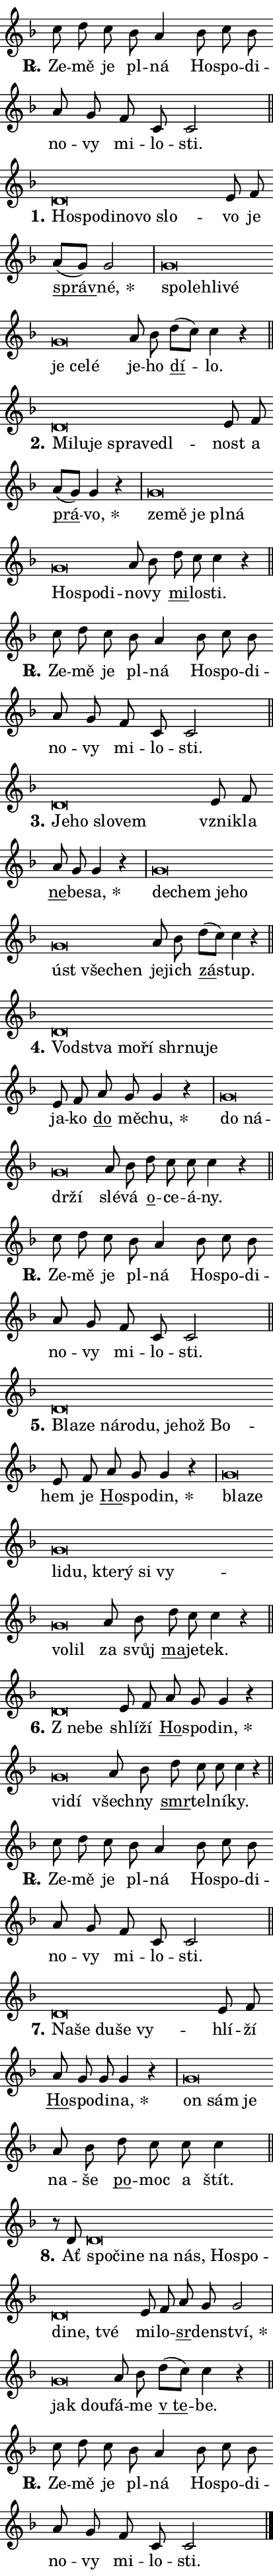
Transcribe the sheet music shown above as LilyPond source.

\version "2.24.0"
\header { tagline = "" }
\paper {
  indent = 0\cm
  top-margin = 0\cm
  right-margin = 0\cm
  bottom-margin = 0\cm
  left-margin = 0\cm
  paper-width = 7\cm
  page-breaking = #ly:one-page-breaking
  system-system-spacing.basic-distance = #11
  score-system-spacing.basic-distance = #11
  ragged-last = ##f
}


%% Author: Thomas Morley
%% https://lists.gnu.org/archive/html/lilypond-user/2020-05/msg00002.html
#(define (line-position grob)
"Returns position of @var[grob} in current system:
   @code{'start}, if at first time-step
   @code{'end}, if at last time-step
   @code{'middle} otherwise
"
  (let* ((col (ly:item-get-column grob))
         (ln (ly:grob-object col 'left-neighbor))
         (rn (ly:grob-object col 'right-neighbor))
         (col-to-check-left (if (ly:grob? ln) ln col))
         (col-to-check-right (if (ly:grob? rn) rn col))
         (break-dir-left
           (and
             (ly:grob-property col-to-check-left 'non-musical #f)
             (ly:item-break-dir col-to-check-left)))
         (break-dir-right
           (and
             (ly:grob-property col-to-check-right 'non-musical #f)
             (ly:item-break-dir col-to-check-right))))
        (cond ((eqv? 1 break-dir-left) 'start)
              ((eqv? -1 break-dir-right) 'end)
              (else 'middle))))

#(define (tranparent-at-line-position vctor)
  (lambda (grob)
  "Relying on @code{line-position} select the relevant enry from @var{vctor}.
Used to determine transparency,"
    (case (line-position grob)
      ((end) (not (vector-ref vctor 0)))
      ((middle) (not (vector-ref vctor 1)))
      ((start) (not (vector-ref vctor 2))))))

noteHeadBreakVisibility =
#(define-music-function (break-visibility)(vector?)
"Makes @code{NoteHead}s transparent relying on @var{break-visibility}"
#{
  \override NoteHead.transparent =
    #(tranparent-at-line-position break-visibility)
#})

#(define delete-ledgers-for-transparent-note-heads
  (lambda (grob)
    "Reads whether a @code{NoteHead} is transparent.
If so this @code{NoteHead} is removed from @code{'note-heads} from
@var{grob}, which is supposed to be @code{LedgerLineSpanner}.
As a result ledgers are not printed for this @code{NoteHead}"
    (let* ((nhds-array (ly:grob-object grob 'note-heads))
           (nhds-list
             (if (ly:grob-array? nhds-array)
                 (ly:grob-array->list nhds-array)
                 '()))
           ;; Relies on the transparent-property being done before
           ;; Staff.LedgerLineSpanner.after-line-breaking is executed.
           ;; This is fragile ...
           (to-keep
             (remove
               (lambda (nhd)
                 (ly:grob-property nhd 'transparent #f))
               nhds-list)))
      ;; TODO find a better method to iterate over grob-arrays, similiar
      ;; to filter/remove etc for lists
      ;; For now rebuilt from scratch
      (set! (ly:grob-object grob 'note-heads)  '())
      (for-each
        (lambda (nhd)
          (ly:pointer-group-interface::add-grob grob 'note-heads nhd))
        to-keep))))

hideNotes = {
  \noteHeadBreakVisibility #begin-of-line-visible
}
unHideNotes = {
  \noteHeadBreakVisibility #all-visible
}

% work-around for resetting accidentals
% https://lilypond.org/doc/v2.23/Documentation/notation/displaying-rhythms#unmetered-music
cadenzaMeasure = {
  \cadenzaOff
  \partial 1024 s1024
  \cadenzaOn
}

#(define-markup-command (accent layout props text) (markup?)
  "Underline accented syllable"
  (interpret-markup layout props
    #{\markup \override #'(offset . 4.3) \underline { #text }#}))

responsum = \markup \concat {
  "R" \hspace #-1.05 \path #0.1 #'((moveto 0 0.07) (lineto 0.9 0.8)) \hspace #0.05 "."
}

\layout {
    \context {
        \Staff
        \remove "Time_signature_engraver"
        \override LedgerLineSpanner.after-line-breaking = #delete-ledgers-for-transparent-note-heads
    }
    \context {
        \Voice {
            \override NoteHead.output-attributes = #'((class . "notehead"))
            \override Hairpin.height = #0.55
        }
    }
    \context {
        \Lyrics {
            \override StanzaNumber.output-attributes = #'((class . "stanzanumber"))
            \override LyricSpace.minimum-distance = #0.9
            \override LyricText.font-name = #"TeX Gyre Schola"
            \override LyricText.font-size = 1
            \override StanzaNumber.font-name = #"TeX Gyre Schola Bold"
            \override StanzaNumber.font-size = 1
        }
    }
}

% magnetic-lyrics.ily
%
%   written by
%     Jean Abou Samra <jean@abou-samra.fr>
%     Werner Lemberg <wl@gnu.org>
%
%   adapted by
%     Jiri Hon <jiri.hon@gmail.com>
%
% Version 2022-Apr-15

% https://www.mail-archive.com/lilypond-user@gnu.org/msg149350.html

#(define (Left_hyphen_pointer_engraver context)
   "Collect syllable-hyphen-syllable occurrences in lyrics and store
them in properties.  This engraver only looks to the left.  For
example, if the lyrics input is @code{foo -- bar}, it does the
following.

@itemize @bullet
@item
Set the @code{text} property of the @code{LyricHyphen} grob between
@q{foo} and @q{bar} to @code{foo}.

@item
Set the @code{left-hyphen} property of the @code{LyricText} grob with
text @q{foo} to the @code{LyricHyphen} grob between @q{foo} and
@q{bar}.
@end itemize

Use this auxiliary engraver in combination with the
@code{lyric-@/text::@/apply-@/magnetic-@/offset!} hook."
   (let ((hyphen #f)
         (text #f))
     (make-engraver
      (acknowledgers
       ((lyric-syllable-interface engraver grob source-engraver)
        (set! text grob)))
      (end-acknowledgers
       ((lyric-hyphen-interface engraver grob source-engraver)
        ;(when (not (grob::has-interface grob 'lyric-space-interface))
          (set! hyphen grob)));)
      ((stop-translation-timestep engraver)
       (when (and text hyphen)
         (ly:grob-set-object! text 'left-hyphen hyphen))
       (set! text #f)
       (set! hyphen #f)))))

#(define (lyric-text::apply-magnetic-offset! grob)
   "If the space between two syllables is less than the value in
property @code{LyricText@/.details@/.squash-threshold}, move the right
syllable to the left so that it gets concatenated with the left
syllable.

Use this function as a hook for
@code{LyricText@/.after-@/line-@/breaking} if the
@code{Left_@/hyphen_@/pointer_@/engraver} is active."
   (let ((hyphen (ly:grob-object grob 'left-hyphen #f)))
     (when hyphen
       (let ((left-text (ly:spanner-bound hyphen LEFT)))
         (when (grob::has-interface left-text 'lyric-syllable-interface)
           (let* ((common (ly:grob-common-refpoint grob left-text X))
                  (this-x-ext (ly:grob-extent grob common X))
                  (left-x-ext
                   (begin
                     ;; Trigger magnetism for left-text.
                     (ly:grob-property left-text 'after-line-breaking)
                     (ly:grob-extent left-text common X)))
                  ;; `delta` is the gap width between two syllables.
                  (delta (- (interval-start this-x-ext)
                            (interval-end left-x-ext)))
                  (details (ly:grob-property grob 'details))
                  (threshold (assoc-get 'squash-threshold details 0.2)))
             (when (< delta threshold)
               (let* (;; We have to manipulate the input text so that
                      ;; ligatures crossing syllable boundaries are not
                      ;; disabled.  For languages based on the Latin
                      ;; script this is essentially a beautification.
                      ;; However, for non-Western scripts it can be a
                      ;; necessity.
                      (lt (ly:grob-property left-text 'text))
                      (rt (ly:grob-property grob 'text))
                      (is-space (grob::has-interface hyphen 'lyric-space-interface))
                      (space (if is-space " " ""))
                      (space-markup (grob-interpret-markup grob " "))
                      (space-size (interval-length (ly:stencil-extent space-markup X)))
                      (extra-delta (if is-space space-size 0))
                      ;; Append new syllable.
                      (ltrt-space (if (and (string? lt) (string? rt))
                                (string-append lt space rt)
                                (make-concat-markup (list lt space rt))))
                      ;; Right-align `ltrt` to the right side.
                      (ltrt-space-markup (grob-interpret-markup
                               grob
                               (make-translate-markup
                                (cons (interval-length this-x-ext) 0)
                                (make-right-align-markup ltrt-space)))))
                 (begin
                   ;; Don't print `left-text`.
                   (ly:grob-set-property! left-text 'stencil #f)
                   ;; Set text and stencil (which holds all collected
                   ;; syllables so far) and shift it to the left.
                   (ly:grob-set-property! grob 'text ltrt-space)
                   (ly:grob-set-property! grob 'stencil ltrt-space-markup)
                   (ly:grob-translate-axis! grob (- (- delta extra-delta)) X))))))))))


#(define (lyric-hyphen::displace-bounds-first grob)
   ;; Make very sure this callback isn't triggered too early.
   (let ((left (ly:spanner-bound grob LEFT))
         (right (ly:spanner-bound grob RIGHT)))
     (ly:grob-property left 'after-line-breaking)
     (ly:grob-property right 'after-line-breaking)
     (ly:lyric-hyphen::print grob)))

squashThreshold = #0.4

\layout {
  \context {
    \Lyrics
    \consists #Left_hyphen_pointer_engraver
    \override LyricText.after-line-breaking =
      #lyric-text::apply-magnetic-offset!
    \override LyricHyphen.stencil = #lyric-hyphen::displace-bounds-first
    \override LyricText.details.squash-threshold = \squashThreshold
    \override LyricHyphen.minimum-distance = 0
    \override LyricHyphen.minimum-length = \squashThreshold
  }
}

squash = \override LyricText.details.squash-threshold = 9999
unSquash = \override LyricText.details.squash-threshold = \squashThreshold

left = \override LyricText.self-alignment-X = #LEFT
unLeft = \revert LyricText.self-alignment-X

starOffset = #(lambda (grob) 
                (let ((x_offset (ly:self-alignment-interface::aligned-on-x-parent grob)))
                  (if (= x_offset 0) 0 (+ x_offset 1.2))))

star = #(define-music-function (syllable)(string?)
"Append star separator at the end of a syllable"
#{
  \once \override LyricText.X-offset = #starOffset
  \lyricmode { \markup {
    #syllable
    \override #'((font-name . "TeX Gyre Schola Bold")) \hspace #0.2 \lower #0.65 \larger "*"
  } }
#})

starAccent = #(define-music-function (syllable)(string?)
"Append star separator at the end of a syllable and make accent"
#{
  \once \override LyricText.X-offset = #starOffset
  \lyricmode { \markup {
    \accent #syllable
    \override #'((font-name . "TeX Gyre Schola Bold")) \hspace #0.2 \lower #0.65 \larger "*"
  } }
#})

breath = #(define-music-function (syllable)(string?)
"Append breathing indicator at the end of a syllable"
#{
  \lyricmode { \markup { #syllable "+" } }
#})

optionalBreath = #(define-music-function (syllable)(string?)
"Append optional breathing indicator at the end of a syllable"
#{
  \lyricmode { \markup { #syllable "(+)" } }
#})


\score {
    <<
        \new Voice = "melody" { \cadenzaOn \key f \major \relative { c''8 d c bes a4 \bar "" bes8 c bes \bar "" a g \bar "" f c c2 \cadenzaMeasure \bar "||" \break } }
        \new Lyrics \lyricsto "melody" { \lyricmode { \set stanza = \responsum
Ze -- mě je pl -- ná Ho -- spo -- di -- no -- vy mi -- lo -- sti. } }
    >>
    \layout {}
}

\score {
    <<
        \new Voice = "melody" { \cadenzaOn \key f \major \relative { d'\breve*1/16 \hideNotes \breve*1/16 \bar "" \breve*1/16 \bar "" \breve*1/16 \bar "" \breve*1/16 \breve*1/16 \bar "" \unHideNotes e8 f \bar "" a[( g)] g2 \cadenzaMeasure \bar "|" g\breve*1/16 \hideNotes \breve*1/16 \bar "" \breve*1/16 \bar "" \breve*1/16 \bar "" \breve*1/16 \bar "" \breve*1/16 \breve*1/16 \bar "" \unHideNotes a8 bes \bar "" d[( c)] c4 r \cadenzaMeasure \bar "||" \break } }
        \new Lyrics \lyricsto "melody" { \lyricmode { \set stanza = "1."
\left Ho -- \squash spo -- di -- no -- vo slo -- \unLeft \unSquash vo je \markup \accent správ -- \star né, \left spo -- \squash leh -- li -- vé je ce -- lé \unLeft \unSquash je -- ho \markup \accent dí -- lo. } }
    >>
    \layout {}
}

\score {
    <<
        \new Voice = "melody" { \cadenzaOn \key f \major \relative { d'\breve*1/16 \hideNotes \breve*1/16 \bar "" \breve*1/16 \bar "" \breve*1/16 \bar "" \breve*1/16 \breve*1/16 \bar "" \unHideNotes e8 f \bar "" a[( g)] g4 r \cadenzaMeasure \bar "|" g\breve*1/16 \hideNotes \breve*1/16 \bar "" \breve*1/16 \bar "" \breve*1/16 \bar "" \breve*1/16 \bar "" \breve*1/16 \bar "" \breve*1/16 \breve*1/16 \bar "" \unHideNotes a8 bes \bar "" d c c4 r \cadenzaMeasure \bar "||" \break } }
        \new Lyrics \lyricsto "melody" { \lyricmode { \set stanza = "2."
\left Mi -- \squash lu -- je spra -- ve -- dl -- \unLeft \unSquash nost a \markup \accent prá -- \star vo, \left ze -- \squash mě je pl -- ná Ho -- spo -- di -- \unLeft \unSquash no -- vy \markup \accent mi -- lo -- sti. } }
    >>
    \layout {}
}

\score {
    <<
        \new Voice = "melody" { \cadenzaOn \key f \major \relative { c''8 d c bes a4 \bar "" bes8 c bes \bar "" a g \bar "" f c c2 \cadenzaMeasure \bar "||" \break } }
        \new Lyrics \lyricsto "melody" { \lyricmode { \set stanza = \responsum
Ze -- mě je pl -- ná Ho -- spo -- di -- no -- vy mi -- lo -- sti. } }
    >>
    \layout {}
}

\score {
    <<
        \new Voice = "melody" { \cadenzaOn \key f \major \relative { d'\breve*1/16 \hideNotes \breve*1/16 \bar "" \breve*1/16 \breve*1/16 \bar "" \unHideNotes e8 f \bar "" a g g4 r \cadenzaMeasure \bar "|" g\breve*1/16 \hideNotes \breve*1/16 \bar "" \breve*1/16 \bar "" \breve*1/16 \bar "" \breve*1/16 \bar "" \breve*1/16 \breve*1/16 \bar "" \unHideNotes a8 bes \bar "" d[( c)] c4 r \cadenzaMeasure \bar "||" \break } }
        \new Lyrics \lyricsto "melody" { \lyricmode { \set stanza = "3."
\left Je -- \squash ho slo -- vem \unLeft \unSquash vzni -- kla \markup \accent ne -- be -- \star sa, \left de -- \squash chem je -- ho úst vše -- chen \unLeft \unSquash je -- jich \markup \accent zá -- stup. } }
    >>
    \layout {}
}

\score {
    <<
        \new Voice = "melody" { \cadenzaOn \key f \major \relative { d'\breve*1/16 \hideNotes \breve*1/16 \bar "" \breve*1/16 \bar "" \breve*1/16 \bar "" \breve*1/16 \bar "" \breve*1/16 \breve*1/16 \bar "" \unHideNotes e8 f \bar "" a g g4 r \cadenzaMeasure \bar "|" g\breve*1/16 \hideNotes \breve*1/16 \bar "" \breve*1/16 \breve*1/16 \bar "" \unHideNotes a8 bes \bar "" d c c c4 r \cadenzaMeasure \bar "||" \break } }
        \new Lyrics \lyricsto "melody" { \lyricmode { \set stanza = "4."
\left Vod -- \squash stva mo -- ří shr -- nu -- je \unLeft \unSquash ja -- ko \markup \accent do mě -- \star chu, \left do \squash ná -- dr -- ží \unLeft \unSquash slé -- vá \markup \accent o -- ce -- á -- ny. } }
    >>
    \layout {}
}

\score {
    <<
        \new Voice = "melody" { \cadenzaOn \key f \major \relative { c''8 d c bes a4 \bar "" bes8 c bes \bar "" a g \bar "" f c c2 \cadenzaMeasure \bar "||" \break } }
        \new Lyrics \lyricsto "melody" { \lyricmode { \set stanza = \responsum
Ze -- mě je pl -- ná Ho -- spo -- di -- no -- vy mi -- lo -- sti. } }
    >>
    \layout {}
}

\score {
    <<
        \new Voice = "melody" { \cadenzaOn \key f \major \relative { d'\breve*1/16 \hideNotes \breve*1/16 \bar "" \breve*1/16 \bar "" \breve*1/16 \bar "" \breve*1/16 \bar "" \breve*1/16 \bar "" \breve*1/16 \breve*1/16 \bar "" \unHideNotes e8 f \bar "" a g g4 r \cadenzaMeasure \bar "|" g\breve*1/16 \hideNotes \breve*1/16 \bar "" \breve*1/16 \bar "" \breve*1/16 \bar "" \breve*1/16 \bar "" \breve*1/16 \bar "" \breve*1/16 \bar "" \breve*1/16 \bar "" \breve*1/16 \breve*1/16 \bar "" \unHideNotes a8 bes \bar "" d c c4 r \cadenzaMeasure \bar "||" \break } }
        \new Lyrics \lyricsto "melody" { \lyricmode { \set stanza = "5."
\left Bla -- \squash ze ná -- ro -- du, je -- hož Bo -- \unLeft \unSquash hem je \markup \accent Ho -- spo -- \star din, \left bla -- \squash ze li -- du, kte -- rý si vy -- vo -- lil \unLeft \unSquash za svůj \markup \accent ma -- je -- tek. } }
    >>
    \layout {}
}

\score {
    <<
        \new Voice = "melody" { \cadenzaOn \key f \major \relative { d'\breve*1/16 \hideNotes \breve*1/16 \bar "" \unHideNotes e8 f \bar "" a g g4 r \cadenzaMeasure \bar "|" g\breve*1/16 \hideNotes \breve*1/16 \bar "" \unHideNotes a8 bes \bar "" d c c c4 r \cadenzaMeasure \bar "||" \break } }
        \new Lyrics \lyricsto "melody" { \lyricmode { \set stanza = "6."
\left "Z ne" -- \squash be \unLeft \unSquash shlí -- ží \markup \accent Ho -- spo -- \star din, \left vi -- \squash dí \unLeft \unSquash všech -- ny \markup \accent smr -- tel -- ní -- ky. } }
    >>
    \layout {}
}

\score {
    <<
        \new Voice = "melody" { \cadenzaOn \key f \major \relative { c''8 d c bes a4 \bar "" bes8 c bes \bar "" a g \bar "" f c c2 \cadenzaMeasure \bar "||" \break } }
        \new Lyrics \lyricsto "melody" { \lyricmode { \set stanza = \responsum
Ze -- mě je pl -- ná Ho -- spo -- di -- no -- vy mi -- lo -- sti. } }
    >>
    \layout {}
}

\score {
    <<
        \new Voice = "melody" { \cadenzaOn \key f \major \relative { d'\breve*1/16 \hideNotes \breve*1/16 \bar "" \breve*1/16 \bar "" \breve*1/16 \breve*1/16 \bar "" \unHideNotes e8 f \bar "" a g g g4 r \cadenzaMeasure \bar "|" g\breve*1/16 \hideNotes \breve*1/16 \breve*1/16 \bar "" \unHideNotes a8 bes \bar "" d c c c4 \cadenzaMeasure \bar "||" \break } }
        \new Lyrics \lyricsto "melody" { \lyricmode { \set stanza = "7."
\left Na -- \squash še du -- še vy -- \unLeft \unSquash hlí -- ží \markup \accent Ho -- spo -- di -- \star na, \left on \squash sám je \unLeft \unSquash na -- še \markup \accent po -- moc a štít. } }
    >>
    \layout {}
}

\score {
    <<
        \new Voice = "melody" { \cadenzaOn \key f \major \relative { r8 d' d\breve*1/16 \hideNotes \breve*1/16 \bar "" \breve*1/16 \bar "" \breve*1/16 \bar "" \breve*1/16 \bar "" \breve*1/16 \bar "" \breve*1/16 \bar "" \breve*1/16 \bar "" \breve*1/16 \breve*1/16 \bar "" \unHideNotes e8 f \bar "" a g g2 \cadenzaMeasure \bar "|" g\breve*1/16 \hideNotes \breve*1/16 \bar "" \unHideNotes a8 bes \bar "" d[( c)] c4 r \cadenzaMeasure \bar "||" \break } }
        \new Lyrics \lyricsto "melody" { \lyricmode { \set stanza = "8."
Ať \left spo -- \squash či -- ne na nás, Ho -- spo -- di -- ne, tvé \unLeft \unSquash mi -- lo -- \markup \accent sr -- den -- \star ství, \left jak \squash dou -- \unLeft \unSquash fá -- me \markup \accent "v te" -- be. } }
    >>
    \layout {}
}

\score {
    <<
        \new Voice = "melody" { \cadenzaOn \key f \major \relative { c''8 d c bes a4 \bar "" bes8 c bes \bar "" a g \bar "" f c c2 \cadenzaMeasure \bar "||" \break } \bar "|." }
        \new Lyrics \lyricsto "melody" { \lyricmode { \set stanza = \responsum
Ze -- mě je pl -- ná Ho -- spo -- di -- no -- vy mi -- lo -- sti. } }
    >>
    \layout {}
}
